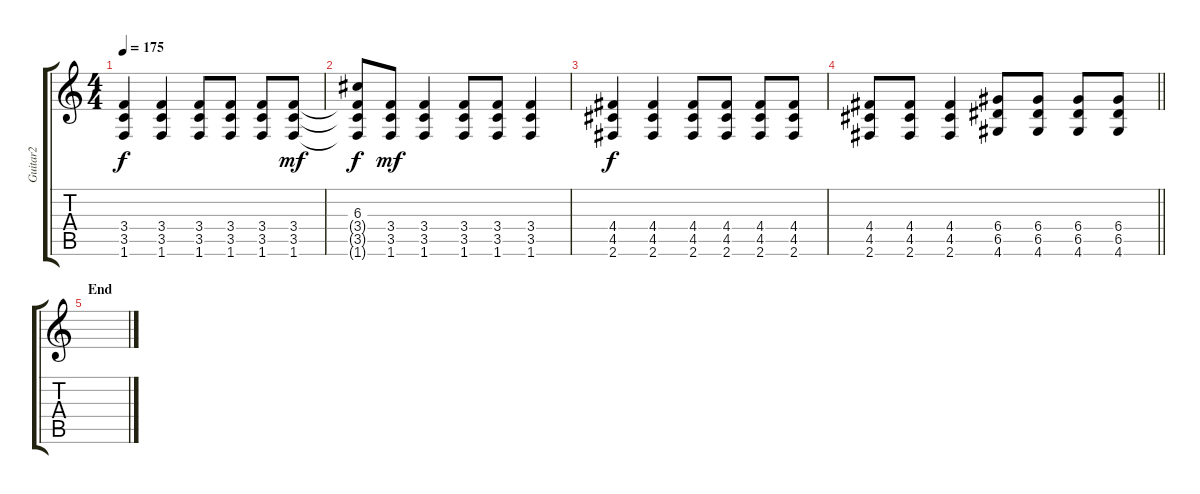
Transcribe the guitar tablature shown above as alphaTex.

\track ("Guitar2" "Guitar2") {instrument overdrivenguitar}
\staff {score tabs}
\tuning (E4 B3 G3 D3 A2 E2) {hide}
\ts (4 4)
\tempo 175
\clef g2
\ks c
(3.4 3.5 1.6).4{dy f} (3.4 3.5 1.6).4 (3.4 3.5 1.6).8 (3.4 3.5 1.6).8 (3.4 3.5 1.6).8 (3.4 3.5 1.6).8{dy mf} |
(6.3 3.4{t} 3.5{t} 1.6{t}).8{dy f} (3.4 3.5 1.6).8{dy mf} (3.4 3.5 1.6).4 (3.4 3.5 1.6).8 (3.4 3.5 1.6).8 (3.4 3.5 1.6).4 |
(4.4 4.5 2.6).4{dy f} (4.4 4.5 2.6).4 (4.4 4.5 2.6).8 (4.4 4.5 2.6).8 (4.4 4.5 2.6).8 (4.4 4.5 2.6).8 |
\barLineRight lightlight
(4.4 4.5 2.6).8 (4.4 4.5 2.6).8 (4.4 4.5 2.6).4 (6.4 6.5 4.6).8 (6.4 6.5 4.6).8 (6.4 6.5 4.6).8 (6.4 6.5 4.6).8 |
\section ("" "End")
